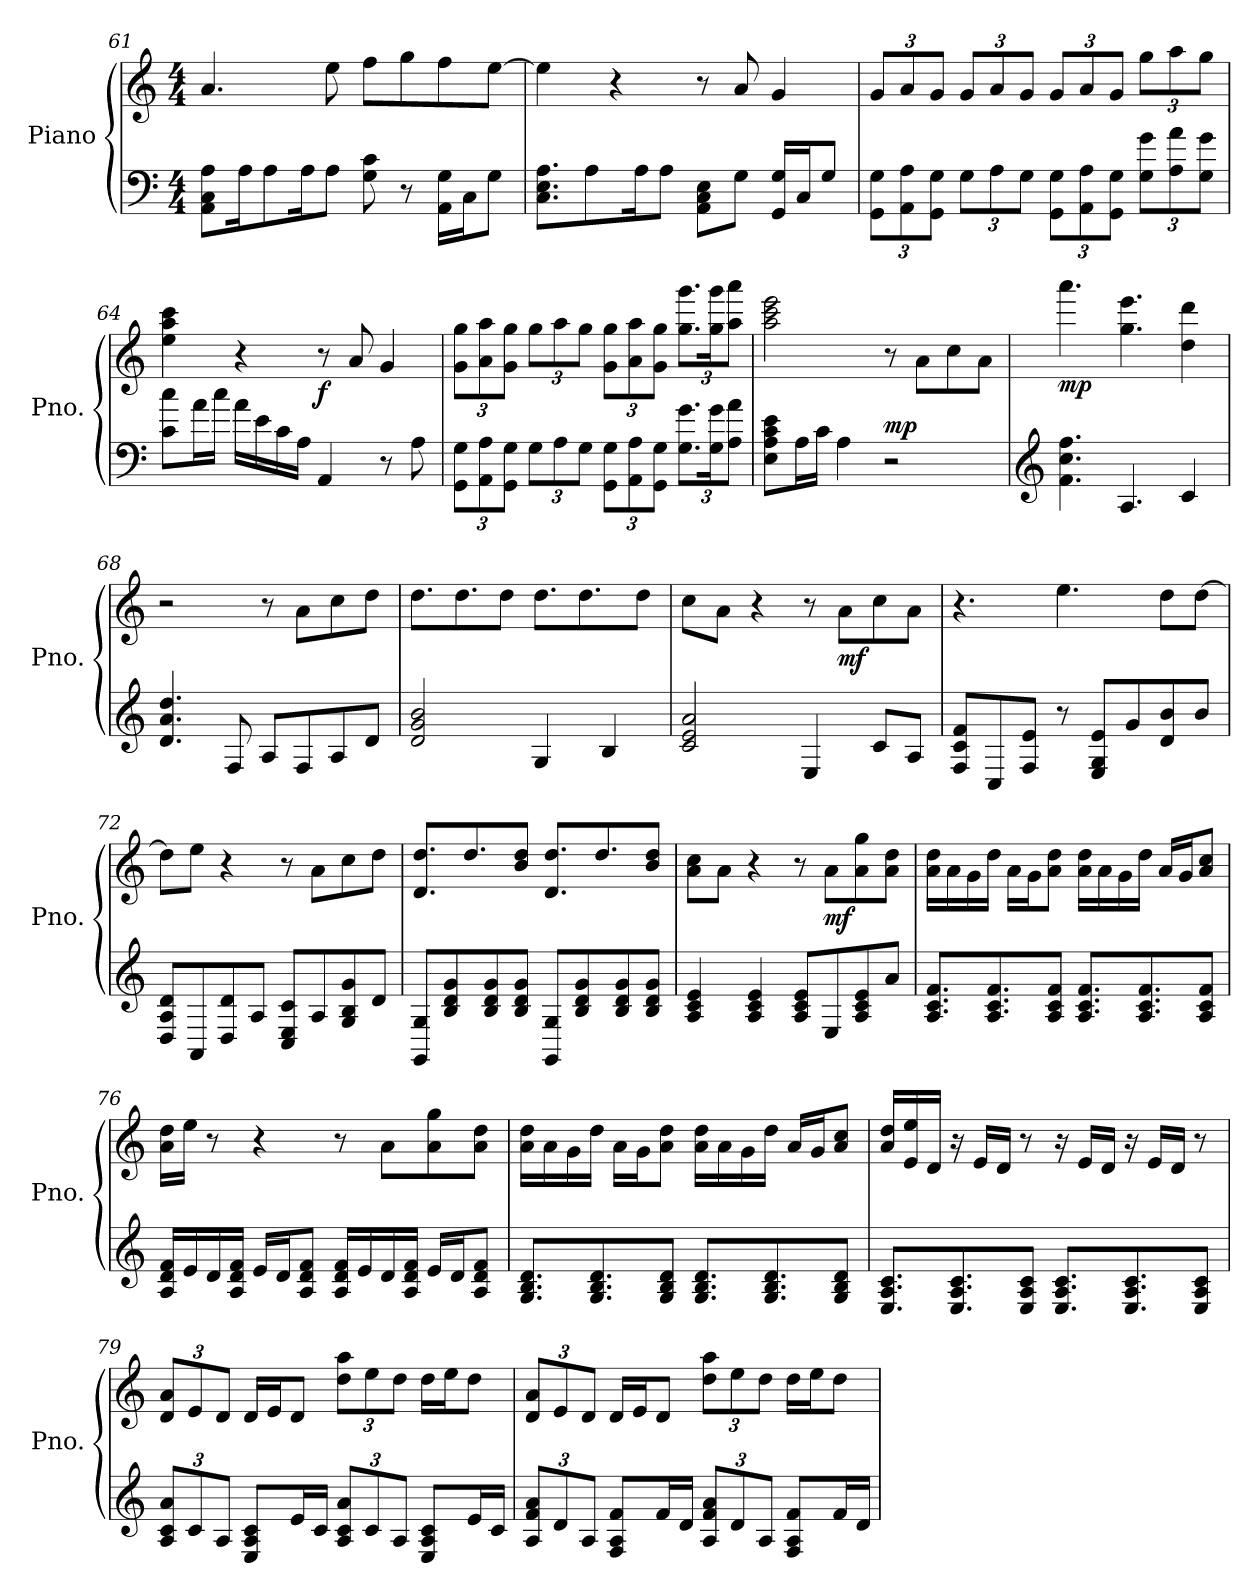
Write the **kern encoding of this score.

**kern	**kern	**dynam
*part1	*part1	*part1
*staff2	*staff1	*staff1/2
*I"Piano	*	*
*I'Pno.	*	*
*clefF4	*clefG2	*
*k[]	*k[]	*
*M4/4	*M4/4	*
=61	=61	=61
8AA\ 8C\ 8A\L	4.a/	.
16A\K	.	.
8A\	.	.
16A\K	.	.
8A\J	8ee\	.
8G\ 8c\	8ff\L	.
8r	8gg\	.
16AA\ 16G\LL	8ff\	.
16C\J	.	.
8G\J	[8ee\J	.
=62	=62	=62
8.C\ 8.E\ 8.A\L	4ee\]	.
8A\	.	.
.	4r	.
16A\K	.	.
8A\J	.	.
8AA\ 8C\ 8E\L	8r	.
8G\J	8a/	.
16GG/ 16G/LL	4g/	.
16C/J	.	.
8G/J	.	.
=63	=63	=63
*Xbrackettup	*Xbrackettup	*
12GG\ 12G\L	12g/L	.
12AA\ 12A\	12a/	.
12GG\ 12G\J	12g/J	.
12G\L	12g/L	.
12A\	12a/	.
12G\J	12g/J	.
12GG\ 12G\L	12g/L	.
12AA\ 12A\	12a/	.
12GG\ 12G\J	12g/J	.
12G\ 12g\L	12gg\L	.
12A\ 12a\	12aa\	.
12G\ 12g\J	12gg\J	.
!!LO:PB:g=z
=64	=64	=64
8c\ 8cc\L	4ee\ 4aa\ 4ccc\	.
16a\L	.	.
16cc\JJ	.	.
16a\LL	4r	.
16e\	.	.
16c\	.	.
16A\JJ	.	.
!	!	!LO:DY:b
4AA/	8r	f
.	8a/	.
8r	4g/	.
8A\	.	.
=65	=65	=65
12GG\ 12G\L	12g\ 12gg\L	.
12AA\ 12A\	12a\ 12aa\	.
12GG\ 12G\J	12g\ 12gg\J	.
12G\L	12gg\L	.
12A\	12aa\	.
12G\J	12gg\J	.
12GG\ 12G\L	12g\ 12gg\L	.
12AA\ 12A\	12a\ 12aa\	.
12GG\ 12G\J	12g\ 12gg\J	.
12.G\ 12.g\L	12.gg\ 12.ggg\L	.
24G\ 24g\K	24gg\ 24ggg\K	.
12A\ 12a\J	12aa\ 12aaa\J	.
=66	=66	=66
8E\ 8A\ 8c\ 8e\L	2aa\ 2ccc\ 2eee\	.
16A\L	.	.
16c\JJ	.	.
4A\	.	.
!	!	!LO:DY:a=2
2r	8r	mp
.	8a\L	.
.	8cc\	.
.	8a\J	.
=67	=67	=67
*clefG2	*	*
!	!	!LO:DY:b
4.f\ 4.cc\ 4.ff\	4.aaa\	mp
4.A/	4.gg\ 4.eee\	.
4c/	4dd\ 4ddd\	.
!!LO:LB:g=z
=68	=68	=68
4.d/ 4.a/ 4.dd/	2r	.
8F/	.	.
8A/L	8r	.
8F/	8a\L	.
8A/	8cc\	.
8d/J	8dd\J	.
=69	=69	=69
2d/ 2g/ 2b/	8.dd\L	.
.	8.dd\	.
.	8dd\J	.
4G/	8.dd\L	.
.	8.dd\	.
4B/	.	.
.	8dd\J	.
=70	=70	=70
2c/ 2e/ 2a/	8cc\L	.
.	8a\J	.
.	4r	.
4E/	8r	.
!	!	!LO:DY:b
.	8a\L	mf
8c/L	8cc\	.
8A/J	8a\J	.
=71	=71	=71
8F/ 8c/ 8f/L	4.r	.
8C/	.	.
8F/ 8e/J	.	.
8r	4.ee\	.
8E/ 8G/ 8e/L	.	.
8g/	.	.
8d/ 8b/	8dd\L	.
8b/J	[8dd\J	.
=72	=72	=72
8D/ 8A/ 8d/L	8dd\L]	.
8AA/	8ee\J	.
8D/ 8d/	4r	.
8A/J	.	.
8C/ 8E/ 8c/L	8r	.
8A/	8a\L	.
8G/ 8B/ 8g/	8cc\	.
8d/J	8dd\J	.
!!LO:LB:g=z
=73	=73	=73
8GG/ 8G/L	8.d/ 8.dd/L	.
8B/ 8d/ 8g/	.	.
.	8.dd/	.
8B/ 8d/ 8g/	.	.
8B/ 8d/ 8g/J	8b/ 8dd/J	.
8GG/ 8G/L	8.d/ 8.dd/L	.
8B/ 8d/ 8g/	.	.
.	8.dd/	.
8B/ 8d/ 8g/	.	.
8B/ 8d/ 8g/J	8b/ 8dd/J	.
=74	=74	=74
4A/ 4c/ 4e/	8a\ 8cc\L	.
.	8a\J	.
4A/ 4c/ 4e/	4r	.
8A/ 8c/ 8e/L	8r	.
!	!	!LO:DY:b
8E/	8a\L	mf
8A/ 8c/ 8e/	8a\ 8gg\	.
8a/J	8a\ 8dd\J	.
=75	=75	=75
8.A/ 8.c/ 8.f/L	16a\ 16dd\LL	.
.	16a\	.
.	16g\	.
8.A/ 8.c/ 8.f/	16dd\JJ	.
.	16a\LL	.
.	16g\J	.
8A/ 8c/ 8f/J	8a\ 8dd\J	.
8.A/ 8.c/ 8.f/L	16a\ 16dd\LL	.
.	16a\	.
.	16g\	.
8.A/ 8.c/ 8.f/	16dd\JJ	.
.	16a/LL	.
.	16g/J	.
8A/ 8c/ 8f/J	8a/ 8cc/J	.
!!LO:LB:g=z
=76	=76	=76
16A/ 16d/ 16f/LL	16a\ 16dd\LL	.
16e/	16ee\JJ	.
16d/	8r	.
16A/ 16d/ 16f/JJ	.	.
16e/LL	4r	.
16d/J	.	.
8A/ 8d/ 8f/J	.	.
16A/ 16d/ 16f/LL	8r	.
16e/	.	.
16d/	8a\L	.
16A/ 16d/ 16f/JJ	.	.
16e/LL	8a\ 8gg\	.
16d/J	.	.
8A/ 8d/ 8f/J	8a\ 8dd\J	.
=77	=77	=77
8.G/ 8.B/ 8.d/L	16a\ 16dd\LL	.
.	16a\	.
.	16g\	.
8.G/ 8.B/ 8.d/	16dd\JJ	.
.	16a\LL	.
.	16g\J	.
8G/ 8B/ 8d/J	8a\ 8dd\J	.
8.G/ 8.B/ 8.d/L	16a\ 16dd\LL	.
.	16a\	.
.	16g\	.
8.G/ 8.B/ 8.d/	16dd\JJ	.
.	16a/LL	.
.	16g/J	.
8G/ 8B/ 8d/J	8a/ 8cc/J	.
=78	=78	=78
8.E/ 8.A/ 8.c/L	16a/ 16dd/LL	.
.	16e/ 16ee/	.
.	16d/JJ	.
8.E/ 8.A/ 8.c/	16r	.
.	16e/LL	.
.	16d/JJ	.
8E/ 8A/ 8c/J	8r	.
8.E/ 8.A/ 8.c/L	16r	.
.	16e/LL	.
.	16d/JJ	.
8.E/ 8.A/ 8.c/	16r	.
.	16e/LL	.
.	16d/JJ	.
8E/ 8A/ 8c/J	8r	.
!!LO:LB:g=z
=79	=79	=79
12A/ 12c/ 12a/L	12d/ 12a/L	.
12c/	12e/	.
12A/J	12d/J	.
8E/ 8A/ 8c/L	16d/LL	.
.	16e/J	.
16e/L	8d/J	.
16c/JJ	.	.
12A/ 12c/ 12a/L	12dd\ 12aa\L	.
12c/	12ee\	.
12A/J	12dd\J	.
8E/ 8A/ 8c/L	16dd\LL	.
.	16ee\J	.
16e/L	8dd\J	.
16c/JJ	.	.
=80	=80	=80
12A/ 12f/ 12a/L	12d/ 12a/L	.
12d/	12e/	.
12A/J	12d/J	.
8F/ 8A/ 8f/L	16d/LL	.
.	16e/J	.
16f/L	8d/J	.
16d/JJ	.	.
12A/ 12f/ 12a/L	12dd\ 12aa\L	.
12d/	12ee\	.
12A/J	12dd\J	.
8F/ 8A/ 8f/L	16dd\LL	.
.	16ee\J	.
16f/L	8dd\J	.
16d/JJ	.	.
=	=	=
*-	*-	*-
